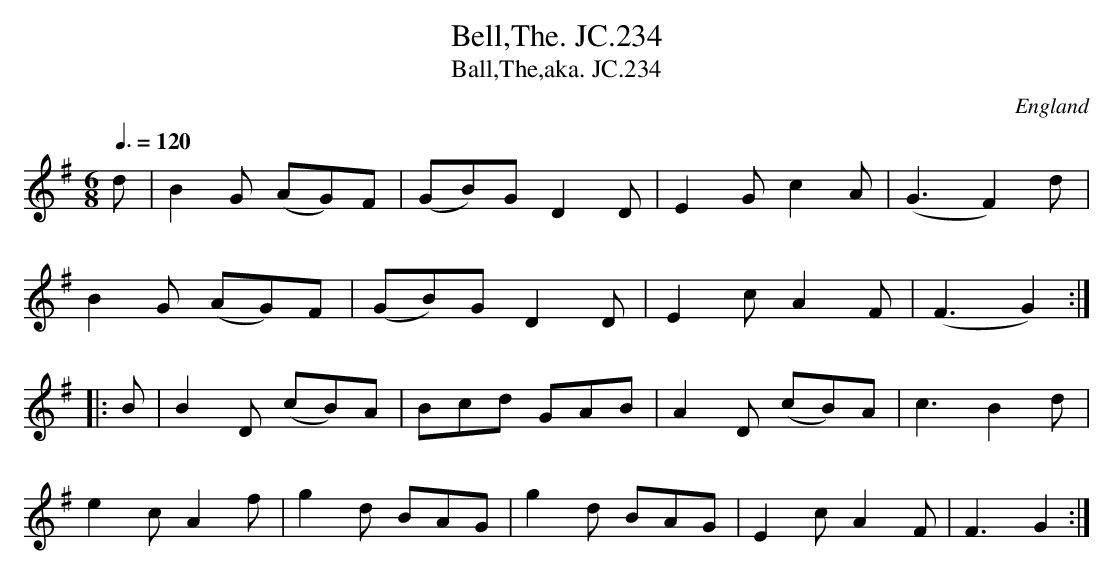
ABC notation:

X:1
T:Bell,The. JC.234
T:Ball,The,aka. JC.234
O:England
M:6/8
L:1/8
Q:3/8=120
K:G major
d|\
B2G (AG)F|(GB)GD2D|E2Gc2A|(G3F2)d|!
B2G (AG)F|(GB)GD2D|E2cA2F|(F3G2):|!
|:B|B2D (cB)A|Bcd GAB|A2D (cB)A|c3B2d|!
e2cA2f|g2d BAG|g2d BAG|E2cA2F|F3G2:|
